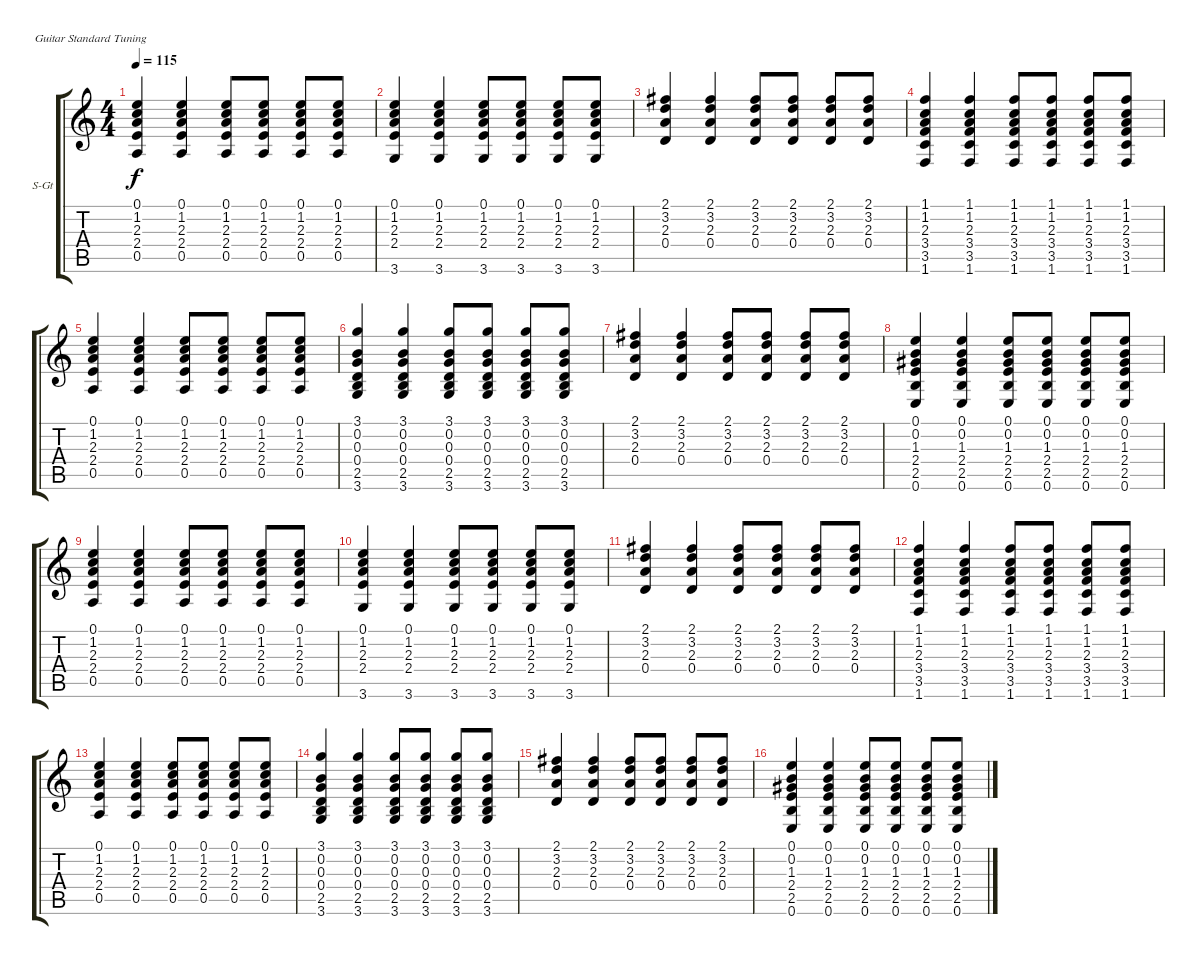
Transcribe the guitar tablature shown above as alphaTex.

\bracketExtendMode groupsimilarinstruments
\firstSystemTrackNameOrientation horizontal
\otherSystemsTrackNameOrientation horizontal
\track ("Guitar 2" "S-Gt") {instrument acousticguitarsteel}
\staff {score tabs}
\tuning (E4 B3 G3 D3 A2 E2)
\ts (4 4)
\tempo 115
\clef g2
\ks c
(0.1 1.2 2.3 2.4 0.5).4{dy f instrument acousticguitarsteel} (0.1 1.2 2.3 2.4 0.5).4 (0.1 1.2 2.3 2.4 0.5).8 (0.1 1.2 2.3 2.4 0.5).8 (0.1 1.2 2.3 2.4 0.5).8 (0.1 1.2 2.3 2.4 0.5).8 |
(0.1 1.2 2.3 2.4 3.6).4 (0.1 1.2 2.3 2.4 3.6).4 (0.1 1.2 2.3 2.4 3.6).8 (0.1 1.2 2.3 2.4 3.6).8 (0.1 1.2 2.3 2.4 3.6).8 (0.1 1.2 2.3 2.4 3.6).8 |
(2.1 3.2 2.3 0.4).4 (2.1 3.2 2.3 0.4).4 (2.1 3.2 2.3 0.4).8 (2.1 3.2 2.3 0.4).8 (2.1 3.2 2.3 0.4).8 (2.1 3.2 2.3 0.4).8 |
(1.1 1.2 2.3 3.4 3.5 1.6).4 (1.1 1.2 2.3 3.4 3.5 1.6).4 (1.1 1.2 2.3 3.4 3.5 1.6).8 (1.1 1.2 2.3 3.4 3.5 1.6).8 (1.1 1.2 2.3 3.4 3.5 1.6).8 (1.1 1.2 2.3 3.4 3.5 1.6).8 |
(0.1 1.2 2.3 2.4 0.5).4 (0.1 1.2 2.3 2.4 0.5).4 (0.1 1.2 2.3 2.4 0.5).8 (0.1 1.2 2.3 2.4 0.5).8 (0.1 1.2 2.3 2.4 0.5).8 (0.1 1.2 2.3 2.4 0.5).8 |
(3.1 0.2 0.3 0.4 2.5 3.6).4 (3.1 0.2 0.3 0.4 2.5 3.6).4 (3.1 0.2 0.3 0.4 2.5 3.6).8 (3.1 0.2 0.3 0.4 2.5 3.6).8 (3.1 0.2 0.3 0.4 2.5 3.6).8 (3.1 0.2 0.3 0.4 2.5 3.6).8 |
(2.1 3.2 2.3 0.4).4 (2.1 3.2 2.3 0.4).4 (2.1 3.2 2.3 0.4).8 (2.1 3.2 2.3 0.4).8 (2.1 3.2 2.3 0.4).8 (2.1 3.2 2.3 0.4).8 |
(0.1 0.2 1.3 2.4 2.5 0.6).4 (0.1 0.2 1.3 2.4 2.5 0.6).4 (0.1 0.2 1.3 2.4 2.5 0.6).8 (0.1 0.2 1.3 2.4 2.5 0.6).8 (0.1 0.2 1.3 2.4 2.5 0.6).8 (0.1 0.2 1.3 2.4 2.5 0.6).8 |
(0.1 1.2 2.3 2.4 0.5).4 (0.1 1.2 2.3 2.4 0.5).4 (0.1 1.2 2.3 2.4 0.5).8 (0.1 1.2 2.3 2.4 0.5).8 (0.1 1.2 2.3 2.4 0.5).8 (0.1 1.2 2.3 2.4 0.5).8 |
(0.1 1.2 2.3 2.4 3.6).4 (0.1 1.2 2.3 2.4 3.6).4 (0.1 1.2 2.3 2.4 3.6).8 (0.1 1.2 2.3 2.4 3.6).8 (0.1 1.2 2.3 2.4 3.6).8 (0.1 1.2 2.3 2.4 3.6).8 |
(2.1 3.2 2.3 0.4).4 (2.1 3.2 2.3 0.4).4 (2.1 3.2 2.3 0.4).8 (2.1 3.2 2.3 0.4).8 (2.1 3.2 2.3 0.4).8 (2.1 3.2 2.3 0.4).8 |
(1.1 1.2 2.3 3.4 3.5 1.6).4 (1.1 1.2 2.3 3.4 3.5 1.6).4 (1.1 1.2 2.3 3.4 3.5 1.6).8 (1.1 1.2 2.3 3.4 3.5 1.6).8 (1.1 1.2 2.3 3.4 3.5 1.6).8 (1.1 1.2 2.3 3.4 3.5 1.6).8 |
(0.1 1.2 2.3 2.4 0.5).4 (0.1 1.2 2.3 2.4 0.5).4 (0.1 1.2 2.3 2.4 0.5).8 (0.1 1.2 2.3 2.4 0.5).8 (0.1 1.2 2.3 2.4 0.5).8 (0.1 1.2 2.3 2.4 0.5).8 |
(3.1 0.2 0.3 0.4 2.5 3.6).4 (3.1 0.2 0.3 0.4 2.5 3.6).4 (3.1 0.2 0.3 0.4 2.5 3.6).8 (3.1 0.2 0.3 0.4 2.5 3.6).8 (3.1 0.2 0.3 0.4 2.5 3.6).8 (3.1 0.2 0.3 0.4 2.5 3.6).8 |
(2.1 3.2 2.3 0.4).4 (2.1 3.2 2.3 0.4).4 (2.1 3.2 2.3 0.4).8 (2.1 3.2 2.3 0.4).8 (2.1 3.2 2.3 0.4).8 (2.1 3.2 2.3 0.4).8 |
(0.1 0.2 1.3 2.4 2.5 0.6).4 (0.1 0.2 1.3 2.4 2.5 0.6).4 (0.1 0.2 1.3 2.4 2.5 0.6).8 (0.1 0.2 1.3 2.4 2.5 0.6).8 (0.1 0.2 1.3 2.4 2.5 0.6).8 (0.1 0.2 1.3 2.4 2.5 0.6).8
